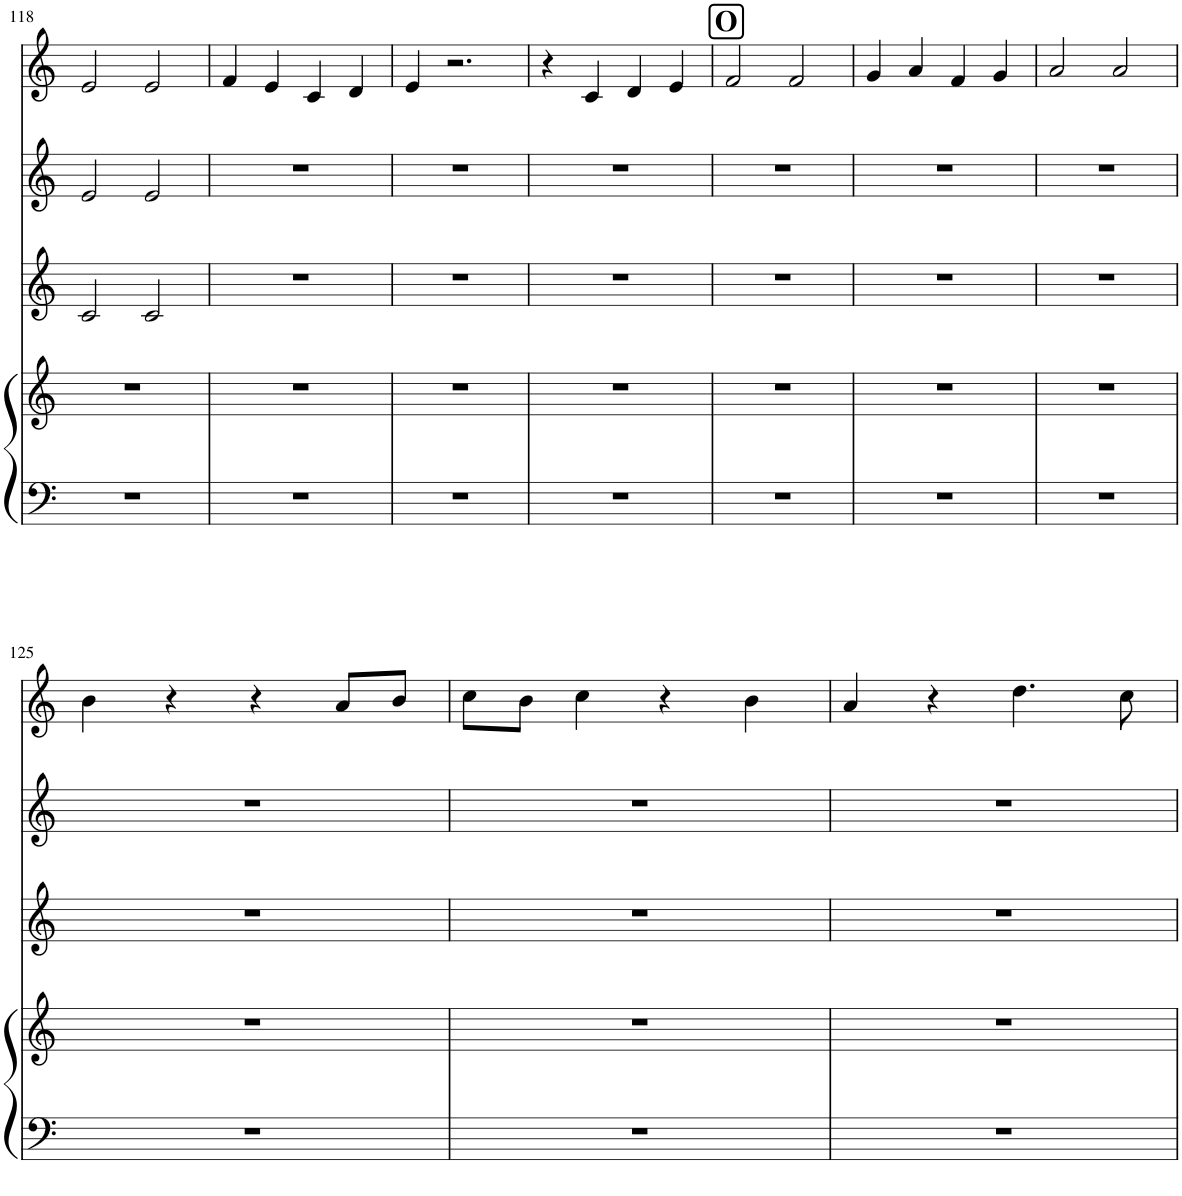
**kern	**kern	**kern	**kern	**kern
*part4	*part4	*part3	*part2	*part1
*staff5	*staff4	*staff3	*staff2	*staff1
*I"Piano	*	*I"Piano	*I"Piano	*I"Piano
*I'Pno	*	*I'Pno	*I'Pno	*I'Pno
!!LO:PB:g=z
*clefF4	*clefG2	*clefG2	*clefG2	*clefG2
*k[]	*k[]	*k[]	*k[]	*k[]
*M4/4	*M4/4	*M4/4	*M4/4	*M4/4
*met(c|)	*met(c|)	*met(c|)	*met(c|)	*met(c|)
=118	=118	=118	=118	=118
1r	1r	2c/	2e/	2e/
.	.	2c/	2e/	2e/
=119	=119	=119	=119	=119
1r	1r	1r	1r	4f/
.	.	.	.	4e/
.	.	.	.	4c/
.	.	.	.	4d/
=120	=120	=120	=120	=120
1r	1r	1r	1r	4e/
.	.	.	.	2.r
=121	=121	=121	=121	=121
1r	1r	1r	1r	4r
.	.	.	.	4c/
.	.	.	.	4d/
.	.	.	.	4e/
=122	=122	=122	=122	=122
!	!	!	!	!LO:TX:a:B:t=O
1r	1r	1r	1r	2f/
.	.	.	.	2f/
=123	=123	=123	=123	=123
1r	1r	1r	1r	4g/
.	.	.	.	4a/
.	.	.	.	4f/
.	.	.	.	4g/
=124	=124	=124	=124	=124
1r	1r	1r	1r	2a/
.	.	.	.	2a/
!!LO:LB:g=z
=125	=125	=125	=125	=125
1r	1r	1r	1r	4b\
.	.	.	.	4r
.	.	.	.	4r
.	.	.	.	8a/L
.	.	.	.	8b/J
=126	=126	=126	=126	=126
1r	1r	1r	1r	8cc\L
.	.	.	.	8b\J
.	.	.	.	4cc\
.	.	.	.	4r
.	.	.	.	4b\
=127	=127	=127	=127	=127
1r	1r	1r	1r	4a/
.	.	.	.	4r
.	.	.	.	4.dd\
.	.	.	.	8cc\
=	=	=	=	=
*-	*-	*-	*-	*-
